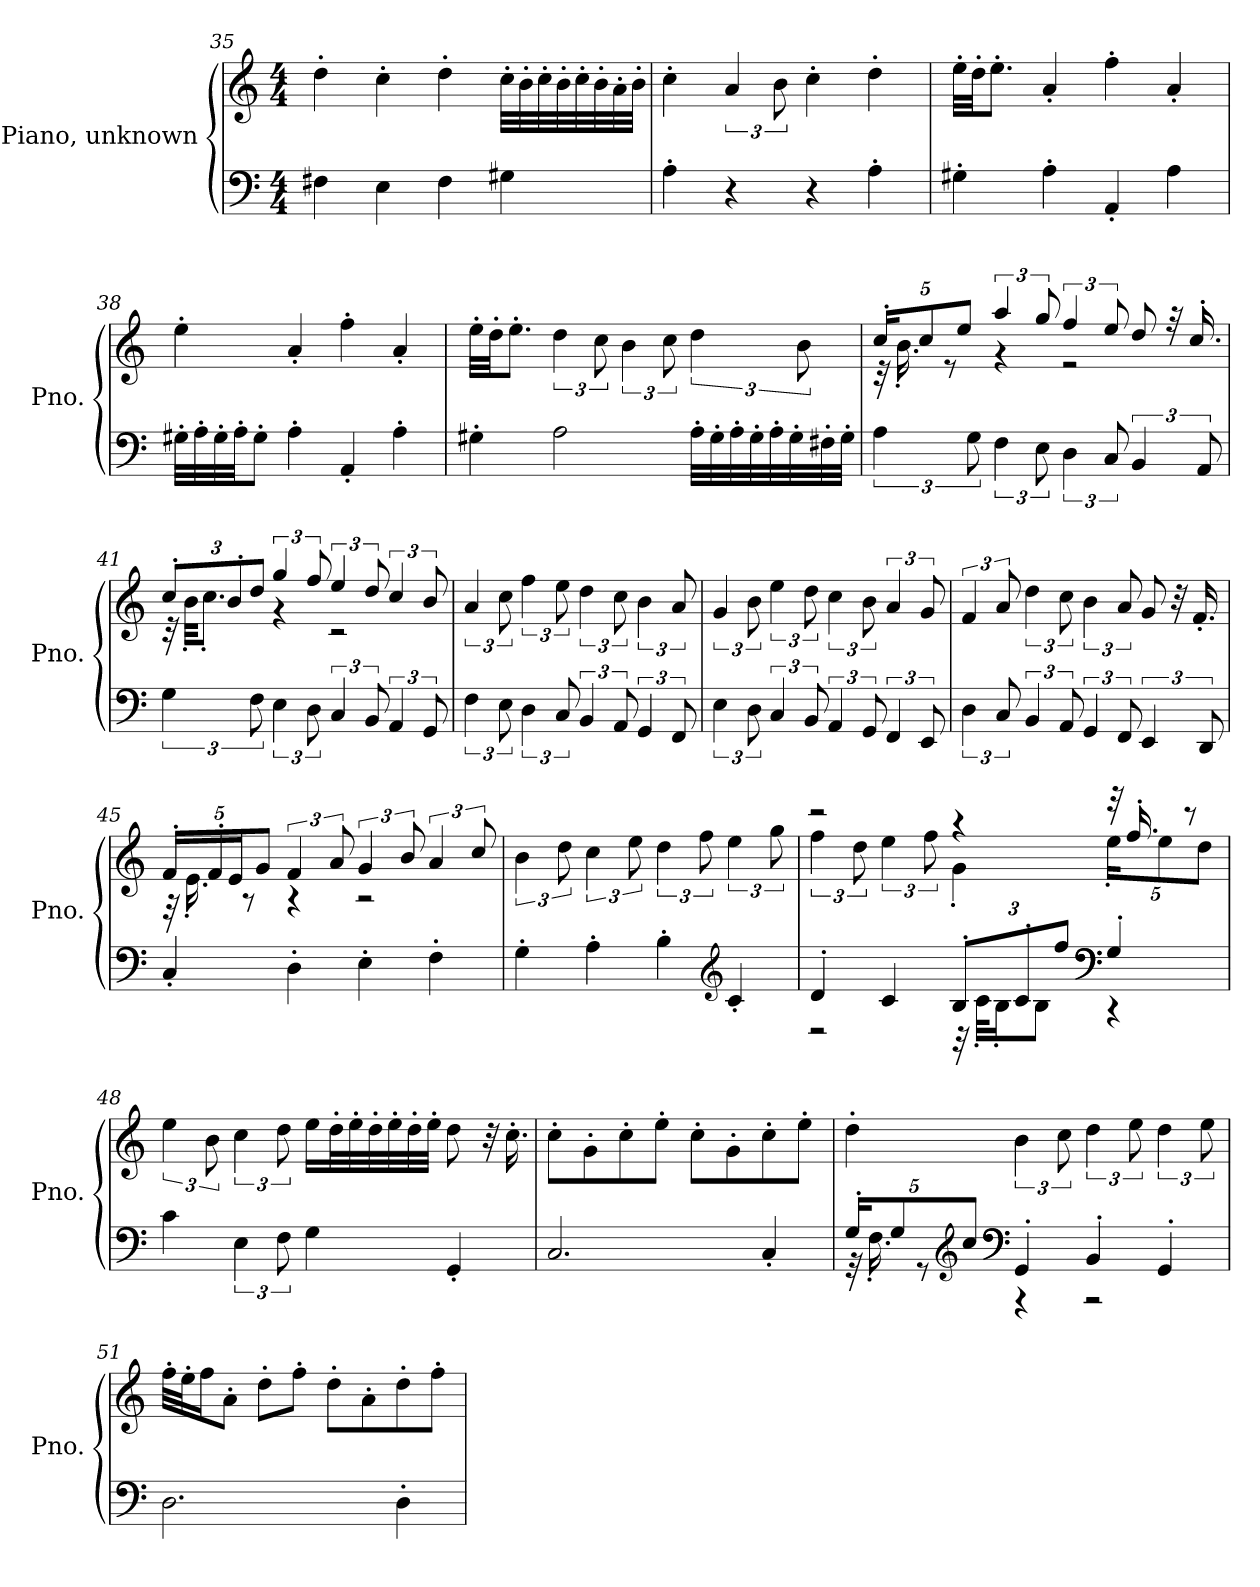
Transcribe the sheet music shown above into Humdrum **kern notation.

**kern	**kern
*part1	*part1
*staff2	*staff1
*I"Piano, unknown	*
*I'Pno.	*
*clefF4	*clefG2
*k[]	*k[]
*M4/4	*M4/4
=35	=35
4F#X\	4dd'\
4E\	4cc'\
4F#\	4dd'\
4G#X\	32cc'\LLL
.	32b'\
.	32cc'\
.	32b'\
.	32cc'\
.	32b'\
.	32a'\
.	32b'\JJJ
=36	=36
4A'\	4cc'\
4r	6a/
.	12b\
4r	4cc'\
4A'\	4dd'\
!!LO:LB:g=z
=37	=37
4G#X'\	32ee'\LLL
.	32dd'\JJ
.	8.ee'\J
4A'\	4a'/
4AA'/	4ff'\
4A\	4a'/
=38	=38
32G#X'\LLL	4ee'\
32A'\	.
32G#'\	.
32A'\JJ	.
8G#'\J	.
4A'\	4a'/
4AA'/	4ff'\
4A'\	4a'/
=39	=39
4G#X'\	32ee'\LLL
.	32dd'\JJ
.	8.ee'\J
2A\	6dd\
.	12cc\
.	6b\
.	12cc\
32A'\LLL	6dd\
32G#'\	.
32A'\	.
32G#'\	.
32A'\	.
32G#'\	.
.	12b\
32F#X'\	.
32G#'\JJJ	.
!!LO:LB:g=z
=40	=40
*	*Xbrackettup
*	*^
6A\	20cc'/KL	32r
.	.	16.b'\
.	10cc/	.
.	.	8r
.	10ee/J	.
12G\	.	.
*	*brackettup	*
6F\	6aa/	4r
12E\	12gg/	.
6D\	6ff/	2r
12C/	12ee/	.
6BB/	8dd/	.
.	32r	.
.	16.cc'/	.
12AA/	.	.
=41	=41	=41
*	*Xbrackettup	*
6G\	12cc'/L	32r
.	.	32b'\KKL
.	.	8.cc'\J
.	12b'/	.
12F\	12dd/J	.
*	*brackettup	*
6E\	6gg/	4r
12D\	12ff/	.
6C/	6ee/	2r
12BB/	12dd/	.
6AA/	6cc/	.
12GG/	12b/	.
*	*v	*v
=42	=42
6F\	6a/
12E\	12cc\
6D\	6ff\
12C/	12ee\
6BB/	6dd\
12AA/	12cc\
6GG/	6b\
12FF/	12a/
!!LO:LB:g=z
=43	=43
6E\	6g/
12D\	12b\
6C/	6ee\
12BB/	12dd\
6AA/	6cc\
12GG/	12b\
6FF/	6a/
12EE/	12g/
=44	=44
6D\	6f/
12C/	12a/
6BB/	6dd\
12AA/	12cc\
6GG/	6b\
12FF/	12a/
6EE/	8g/
.	32r
.	16.f'/
12DD/	.
=45	=45
*	*Xbrackettup
*	*^
4C'/	20f'/LL	32r
.	.	16.e'\
.	20f'/	.
.	20e/J	.
.	.	8r
.	10g/J	.
*	*brackettup	*
4D'\	6f/	4r
.	12a/	.
4E'\	6g/	2r
.	12b/	.
4F'\	6a/	.
.	12cc/	.
*	*v	*v
=46	=46
4G'\	6b\
.	12dd\
4A'\	6cc\
.	12ee\
4B'\	6dd\
.	12ff\
*clefG2	*
4c'/	6ee\
.	12gg\
!!LO:LB:g=z
=47	=47
*^	*^
4d'/	2r	2r	6ff\
.	.	.	12dd\
4c/	.	.	6ee\
.	.	.	12ff\
*Xbrackettup	*	*	*
12B'/L	32r	4r	4g'\
.	32c'\KLL	.	.
.	16B'\J	.	.
12c'/	.	.	.
.	8B\J	.	.
12ff/J	.	.	.
*clefF4	*	*	*
*	*	*	*Xbrackettup
4G'/	4r	32r	20ee'\KL
.	.	16.ff'/	.
.	.	.	10ee\
.	.	8r	.
.	.	.	10dd\J
*v	*v	*	*
*	*v	*v
=48	=48
*	*brackettup
4c\	6ee\
.	12b\
*brackettup	*
6E\	6cc\
12F\	12dd\
4G\	16ee\LL
.	32dd'\L
.	32ee'\
.	32dd'\
.	32ee'\
.	32dd'\
.	32ee'\JJJ
4GG'/	8dd\
.	32r
.	16.cc'\
=49	=49
2.C/	8cc'\L
.	8g'\
.	8cc'\
.	8ee'\J
.	8cc'\L
.	8g'\
4C'/	8cc'\
.	8ee'\J
!!LO:LB:g=z
=50	=50
*Xbrackettup	*
*^	*
20G'/KL	32r	4dd'\
.	16.F'\	.
10G/	.	.
.	8r	.
*clefG2	*	*
10cc/J	.	.
*clefF4	*	*
4GG'/	4r	6b\
.	.	12cc\
4BB'/	2r	6dd\
.	.	12ee\
4GG'/	.	6dd\
.	.	12ee\
*v	*v	*
=51	=51
2.D\	32ff'\LLL
.	32ee'\J
.	16ff\J
.	8a'\J
.	8dd'\L
.	8ff'\J
.	8dd'\L
.	8a'\
4D'\	8dd'\
.	8ff'\J
=	=
*-	*-
